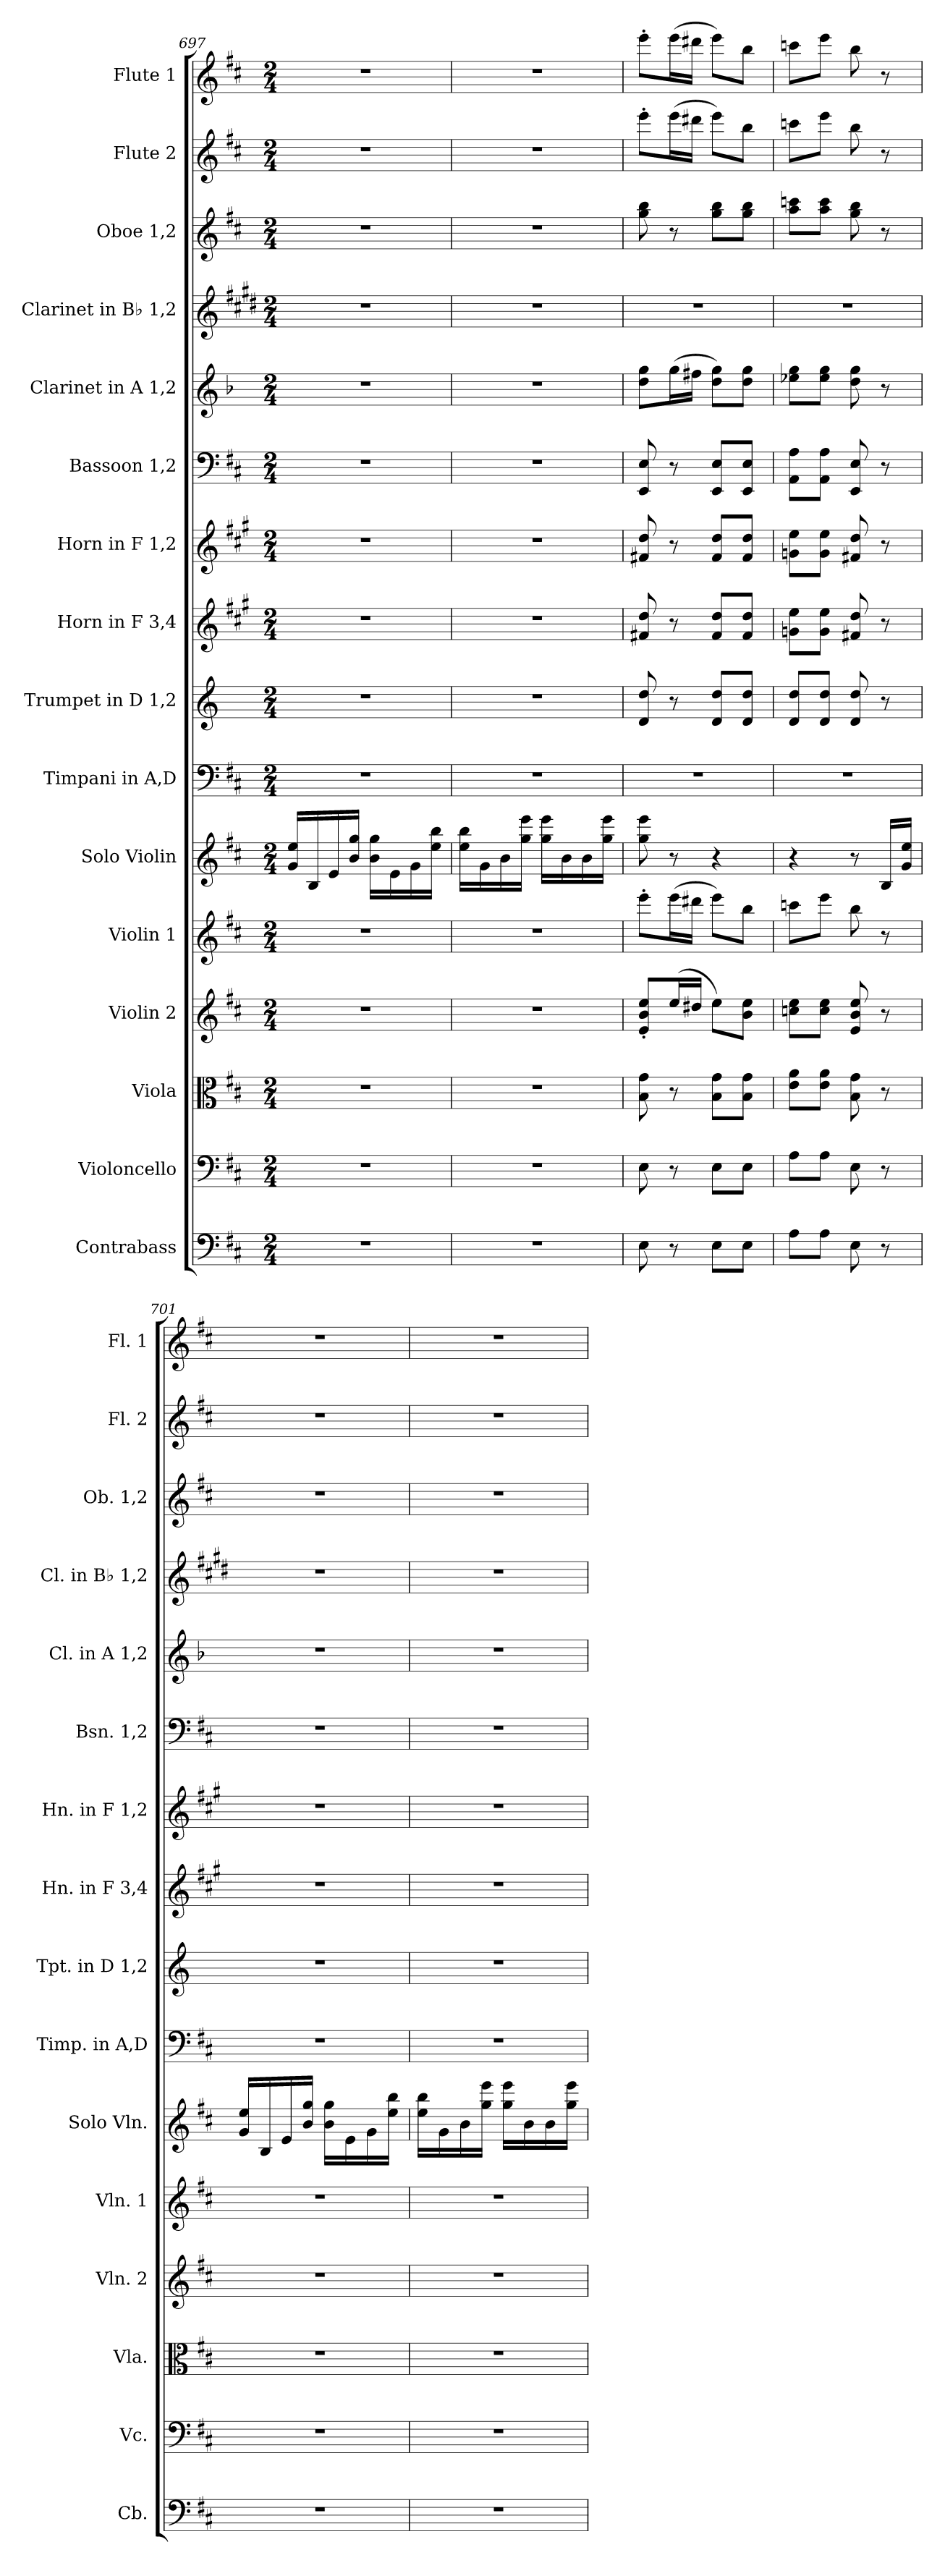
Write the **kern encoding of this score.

**kern	**kern	**kern	**kern	**kern	**kern	**kern	**kern	**kern	**kern	**kern	**kern	**kern	**kern	**kern	**kern
*part16	*part15	*part14	*part13	*part12	*part11	*part10	*part9	*part8	*part7	*part6	*part5	*part4	*part3	*part2	*part1
*staff16	*staff15	*staff14	*staff13	*staff12	*staff11	*staff10	*staff9	*staff8	*staff7	*staff6	*staff5	*staff4	*staff3	*staff2	*staff1
*I"Contrabass	*I"Violoncello	*I"Viola	*I"Violin 2	*I"Violin 1	*I"Solo Violin	*I"Timpani in A,D	*I"Trumpet in D 1,2	*I"Horn in F 3,4	*I"Horn in F 1,2	*I"Bassoon 1,2	*I"Clarinet in A 1,2	*I"Clarinet in B♭ 1,2	*I"Oboe 1,2	*I"Flute 2	*I"Flute 1
*I'Cb.	*I'Vc.	*I'Vla.	*I'Vln. 2	*I'Vln. 1	*I'Solo Vln.	*I'Timp. in A,D	*I'Tpt. in D 1,2	*I'Hn. in F 3,4	*I'Hn. in F 1,2	*I'Bsn. 1,2	*I'Cl. in A 1,2	*I'Cl. in B♭ 1,2	*I'Ob. 1,2	*I'Fl. 2	*I'Fl. 1
!!LO:PB:g=z
*clefF4	*clefF4	*clefC3	*clefG2	*clefG2	*clefG2	*clefF4	*clefG2	*clefG2	*clefG2	*clefF4	*clefG2	*clefG2	*clefG2	*clefG2	*clefG2
*ITrd7c12	*	*	*	*	*	*	*ITrd-1c-2	*ITrd4c7	*ITrd4c7	*	*ITrd2c3	*ITrd1c2	*	*	*
*k[f#c#]	*k[f#c#]	*k[f#c#]	*k[f#c#]	*k[f#c#]	*k[f#c#]	*k[f#c#]	*k[f#c#]	*k[f#c#]	*k[f#c#]	*k[f#c#]	*k[f#c#]	*k[f#c#]	*k[f#c#]	*k[f#c#]	*k[f#c#]
*M2/4	*M2/4	*M2/4	*M2/4	*M2/4	*M2/4	*M2/4	*M2/4	*M2/4	*M2/4	*M2/4	*M2/4	*M2/4	*M2/4	*M2/4	*M2/4
=697	=697	=697	=697	=697	=697	=697	=697	=697	=697	=697	=697	=697	=697	=697	=697
2r	2r	2r	2r	2r	16g/ 16ee/LL	2r	2r	2r	2r	2r	2r	2r	2r	2r	2r
.	.	.	.	.	16B/	.	.	.	.	.	.	.	.	.	.
.	.	.	.	.	16e/	.	.	.	.	.	.	.	.	.	.
.	.	.	.	.	16b/ 16gg/JJ	.	.	.	.	.	.	.	.	.	.
.	.	.	.	.	16b\ 16gg\LL	.	.	.	.	.	.	.	.	.	.
.	.	.	.	.	16e\	.	.	.	.	.	.	.	.	.	.
.	.	.	.	.	16g\	.	.	.	.	.	.	.	.	.	.
.	.	.	.	.	16ee\ 16bb\JJ	.	.	.	.	.	.	.	.	.	.
=698	=698	=698	=698	=698	=698	=698	=698	=698	=698	=698	=698	=698	=698	=698	=698
2r	2r	2r	2r	2r	16ee\ 16bb\LL	2r	2r	2r	2r	2r	2r	2r	2r	2r	2r
.	.	.	.	.	16g\	.	.	.	.	.	.	.	.	.	.
.	.	.	.	.	16b\	.	.	.	.	.	.	.	.	.	.
.	.	.	.	.	16gg\ 16eee\JJ	.	.	.	.	.	.	.	.	.	.
.	.	.	.	.	16gg\ 16eee\LL	.	.	.	.	.	.	.	.	.	.
.	.	.	.	.	16b\	.	.	.	.	.	.	.	.	.	.
.	.	.	.	.	16b\	.	.	.	.	.	.	.	.	.	.
.	.	.	.	.	16gg\ 16eee\JJ	.	.	.	.	.	.	.	.	.	.
=699	=699	=699	=699	=699	=699	=699	=699	=699	=699	=699	=699	=699	=699	=699	=699
8EE\	8E\	8B\ 8g\	8e/' 8b/' 8ee/'L	8eee'\L	8gg\ 8eee\	2r	8e/ 8ee/	8Bn/ 8g/	8Bn/ 8g/	8EE/ 8E/	8b\ 8ee\L	2r	8gg\ 8bb\	8eee'\L	8eee'\L
8r	8r	8r	(>16ee/L	(>16eee\L	8r	.	8r	8r	8r	8r	(>16ee\L	.	8r	(>16eee\L	(>16eee\L
.	.	.	16dd#X/JJ	16ddd#X\JJ	.	.	.	.	.	.	16dd#X\JJ	.	.	16ddd#X\JJ	16ddd#X\JJ
8EE\L	8E\L	8B\ 8g\L	8ee\L)	8eee\L)	4r	.	8e/ 8ee/L	8B/ 8g/L	8B/ 8g/L	8EE/ 8E/L	8b\ 8ee\L)	.	8gg\ 8bb\L	8eee\L)	8eee\L)
8EE\J	8E\J	8B\ 8g\J	8b\ 8ee\J	8bb\J	.	.	8e/ 8ee/J	8B/ 8g/J	8B/ 8g/J	8EE/ 8E/J	8b\ 8ee\J	.	8gg\ 8bb\J	8bb\J	8bb\J
=700	=700	=700	=700	=700	=700	=700	=700	=700	=700	=700	=700	=700	=700	=700	=700
8AA\L	8A\L	8e\ 8a\L	8ccn\ 8ee\L	8cccn\L	4r	2r	8e/ 8ee/L	8cn\ 8a\L	8cn\ 8a\L	8AA\ 8A\L	8ccn\ 8ee\L	2r	8aa\ 8cccn\L	8cccn\L	8cccn\L
8AA\J	8A\J	8e\ 8a\J	8cc\ 8ee\J	8eee\J	.	.	8e/ 8ee/J	8c\ 8a\J	8c\ 8a\J	8AA\ 8A\J	8cc\ 8ee\J	.	8aa\ 8ccc\J	8eee\J	8eee\J
8EE\	8E\	8B\ 8g\	8e/ 8b/ 8ee/	8bb\	8r	.	8e/ 8ee/	8Bn/ 8g/	8Bn/ 8g/	8EE/ 8E/	8b\ 8ee\	.	8gg\ 8bb\	8bb\	8bb\
8r	8r	8r	8r	8r	16B/LL	.	8r	8r	8r	8r	8r	.	8r	8r	8r
.	.	.	.	.	16g/ 16ee/JJ	.	.	.	.	.	.	.	.	.	.
=701	=701	=701	=701	=701	=701	=701	=701	=701	=701	=701	=701	=701	=701	=701	=701
2r	2r	2r	2r	2r	16g/ 16ee/LL	2r	2r	2r	2r	2r	2r	2r	2r	2r	2r
.	.	.	.	.	16B/	.	.	.	.	.	.	.	.	.	.
.	.	.	.	.	16e/	.	.	.	.	.	.	.	.	.	.
.	.	.	.	.	16b/ 16gg/JJ	.	.	.	.	.	.	.	.	.	.
.	.	.	.	.	16b\ 16gg\LL	.	.	.	.	.	.	.	.	.	.
.	.	.	.	.	16e\	.	.	.	.	.	.	.	.	.	.
.	.	.	.	.	16g\	.	.	.	.	.	.	.	.	.	.
.	.	.	.	.	16ee\ 16bb\JJ	.	.	.	.	.	.	.	.	.	.
=702	=702	=702	=702	=702	=702	=702	=702	=702	=702	=702	=702	=702	=702	=702	=702
2r	2r	2r	2r	2r	16ee\ 16bb\LL	2r	2r	2r	2r	2r	2r	2r	2r	2r	2r
.	.	.	.	.	16g\	.	.	.	.	.	.	.	.	.	.
.	.	.	.	.	16b\	.	.	.	.	.	.	.	.	.	.
.	.	.	.	.	16gg\ 16eee\JJ	.	.	.	.	.	.	.	.	.	.
.	.	.	.	.	16gg\ 16eee\LL	.	.	.	.	.	.	.	.	.	.
.	.	.	.	.	16b\	.	.	.	.	.	.	.	.	.	.
.	.	.	.	.	16b\	.	.	.	.	.	.	.	.	.	.
.	.	.	.	.	16gg\ 16eee\JJ	.	.	.	.	.	.	.	.	.	.
=	=	=	=	=	=	=	=	=	=	=	=	=	=	=	=
*-	*-	*-	*-	*-	*-	*-	*-	*-	*-	*-	*-	*-	*-	*-	*-
